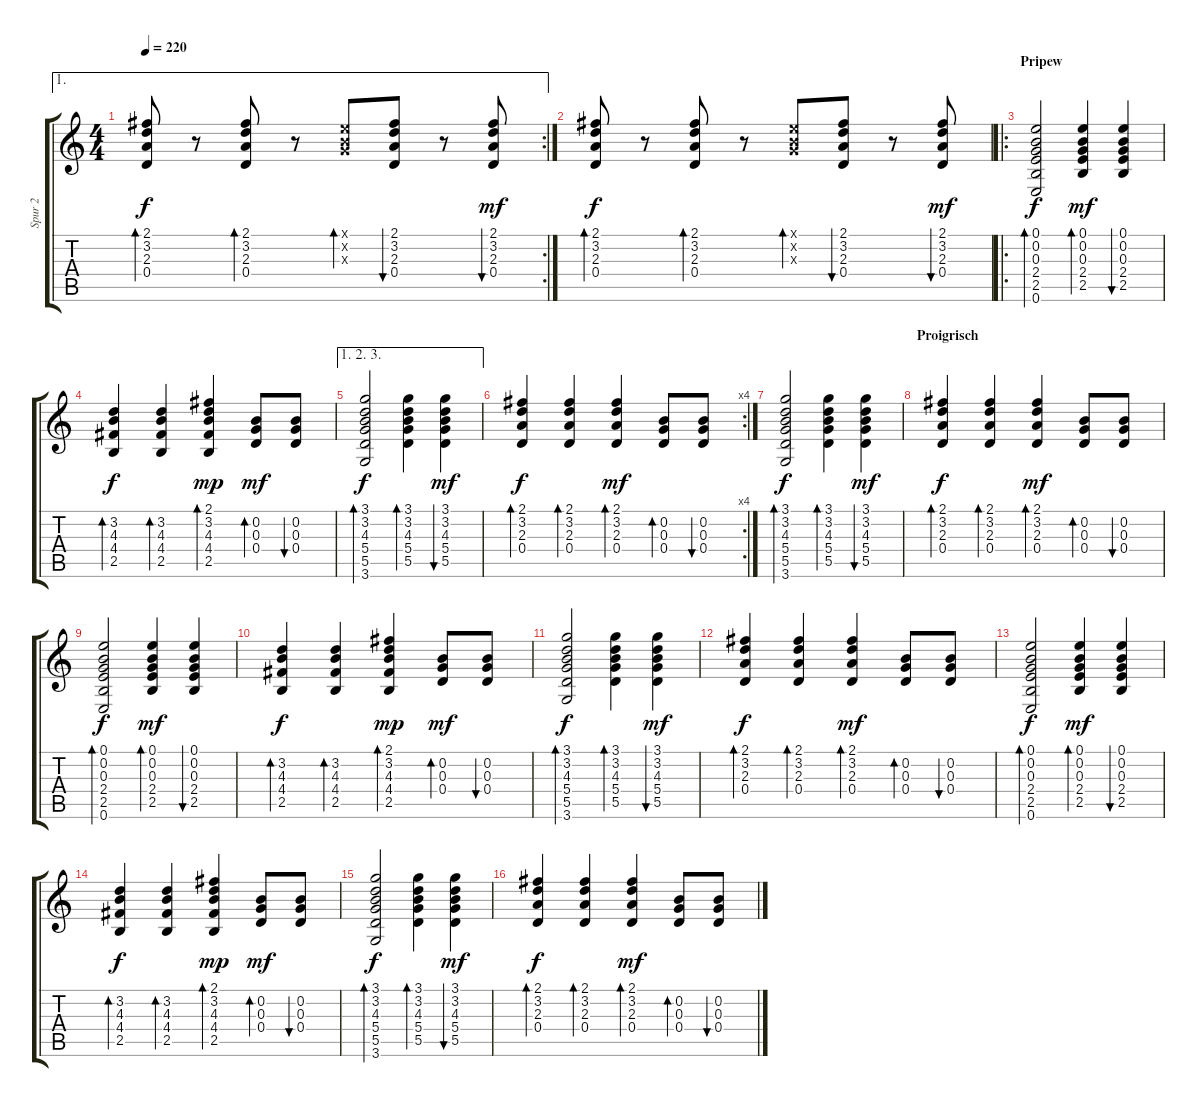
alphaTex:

\track ("Spur 2" "Spur 2") {instrument acousticguitarsteel}
\staff {score tabs}
\tuning (E4 B3 G3 D3 A2 E2) {hide}
\ae 1
\rc 2
\ts (4 4)
\tempo 220
\clef g2
\ks c
(2.1 3.2 2.3 0.4).8{bd 30 dy f} r.8 (2.1 3.2 2.3 0.4).8{bd 30} r.8 (0.1{x} 0.2{x} 0.3{x}).8{bd 30} (2.1 3.2 2.3 0.4).8{bu 30} r.8 (2.1 3.2 2.3 0.4).8{bu 30 dy mf} |
(2.1 3.2 2.3 0.4).8{bd 30 dy f} r.8 (2.1 3.2 2.3 0.4).8{bd 30} r.8 (0.1{x} 0.2{x} 0.3{x}).8{bd 30} (2.1 3.2 2.3 0.4).8{bu 30} r.8 (2.1 3.2 2.3 0.4).8{bu 30 dy mf} |
\ro
\section ("" "Pripew")
(0.1 0.2 0.3 2.4 2.5 0.6).2{bd 60 dy f} (0.1 0.2 0.3 2.4 2.5).4{bd 60 dy mf} (0.1 0.2 0.3 2.4 2.5).4{bu 60} |
(3.2 4.3 4.4 2.5).4{bd 60 dy f} (3.2 4.3 4.4 2.5).4{bd 30} (2.1 3.2 4.3 4.4 2.5).4{bd 60 dy mp} (0.2 0.3 0.4).8{bd 30 dy mf} (0.2 0.3 0.4).8{bu 30} |
\ae (1 2 3)
(3.1 3.2 4.3 5.4 5.5 3.6).2{bd 60 dy f} (3.1 3.2 4.3 5.4 5.5).4{bd 60} (3.1 3.2 4.3 5.4 5.5).4{bu 60 dy mf} |
\rc 4
(2.1 3.2 2.3 0.4).4{bd 60 dy f} (2.1 3.2 2.3 0.4).4{bd 30} (2.1 3.2 2.3 0.4).4{bd 60 dy mf} (0.2 0.3 0.4).8{bd 30} (0.2 0.3 0.4).8{bu 30} |
(3.1 3.2 4.3 5.4 5.5 3.6).2{bd 60 dy f} (3.1 3.2 4.3 5.4 5.5).4{bd 60} (3.1 3.2 4.3 5.4 5.5).4{bu 60 dy mf} |
\section ("" "Proigrisch")
(2.1 3.2 2.3 0.4).4{bd 60 dy f} (2.1 3.2 2.3 0.4).4{bd 30} (2.1 3.2 2.3 0.4).4{bd 60 dy mf} (0.2 0.3 0.4).8{bd 30} (0.2 0.3 0.4).8{bu 30} |
(0.1 0.2 0.3 2.4 2.5 0.6).2{bd 60 dy f} (0.1 0.2 0.3 2.4 2.5).4{bd 60 dy mf} (0.1 0.2 0.3 2.4 2.5).4{bu 60} |
(3.2 4.3 4.4 2.5).4{bd 60 dy f} (3.2 4.3 4.4 2.5).4{bd 30} (2.1 3.2 4.3 4.4 2.5).4{bd 60 dy mp} (0.2 0.3 0.4).8{bd 30 dy mf} (0.2 0.3 0.4).8{bu 30} |
(3.1 3.2 4.3 5.4 5.5 3.6).2{bd 60 dy f} (3.1 3.2 4.3 5.4 5.5).4{bd 60} (3.1 3.2 4.3 5.4 5.5).4{bu 60 dy mf} |
(2.1 3.2 2.3 0.4).4{bd 60 dy f} (2.1 3.2 2.3 0.4).4{bd 30} (2.1 3.2 2.3 0.4).4{bd 60 dy mf} (0.2 0.3 0.4).8{bd 30} (0.2 0.3 0.4).8{bu 30} |
(0.1 0.2 0.3 2.4 2.5 0.6).2{bd 60 dy f} (0.1 0.2 0.3 2.4 2.5).4{bd 60 dy mf} (0.1 0.2 0.3 2.4 2.5).4{bu 60} |
(3.2 4.3 4.4 2.5).4{bd 60 dy f} (3.2 4.3 4.4 2.5).4{bd 30} (2.1 3.2 4.3 4.4 2.5).4{bd 60 dy mp} (0.2 0.3 0.4).8{bd 30 dy mf} (0.2 0.3 0.4).8{bu 30} |
(3.1 3.2 4.3 5.4 5.5 3.6).2{bd 60 dy f} (3.1 3.2 4.3 5.4 5.5).4{bd 60} (3.1 3.2 4.3 5.4 5.5).4{bu 60 dy mf} |
(2.1 3.2 2.3 0.4).4{bd 60 dy f} (2.1 3.2 2.3 0.4).4{bd 30} (2.1 3.2 2.3 0.4).4{bd 60 dy mf} (0.2 0.3 0.4).8{bd 30} (0.2 0.3 0.4).8{bu 30}
